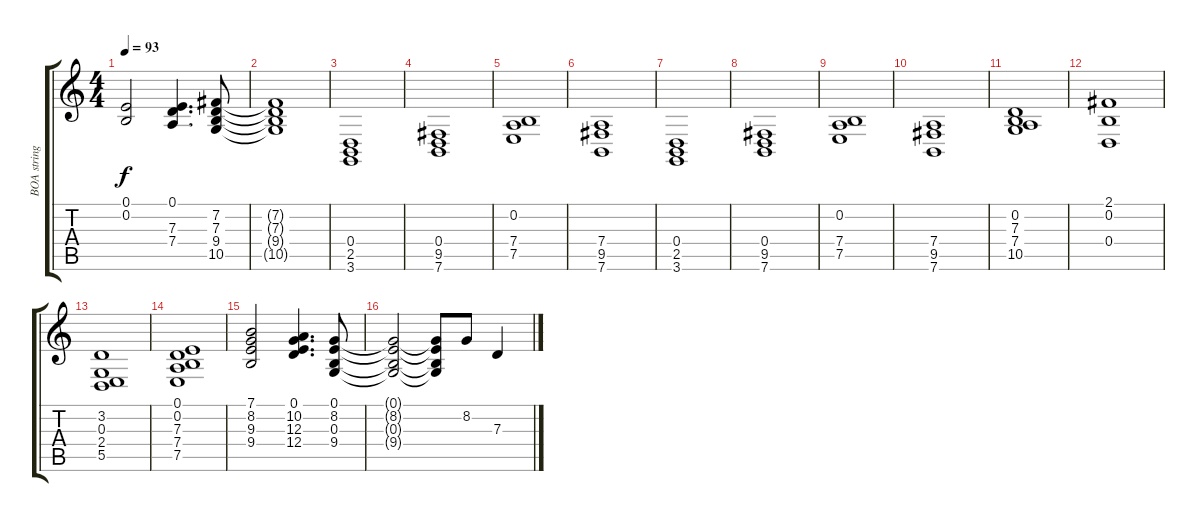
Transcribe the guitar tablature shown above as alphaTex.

\track ("BOA strings" "BOA string") {instrument stringensemble1}
\staff {score tabs}
\tuning (E4 B3 G3 D3 A2 E2) {hide}
\ts (4 4)
\tempo 93
\clef g2
\ks c
(0.1 0.2).2{dy f} (0.1 7.3 7.4).4{d} (7.2 7.3 9.4 10.5).8 |
(7.2{t} 7.3{t} 9.4{t} 10.5{t}).1 |
(0.4 2.5 3.6).1 |
(0.4 9.5 7.6).1 |
(0.2 7.4 7.5).1 |
(7.4 9.5 7.6).1 |
(0.4 2.5 3.6).1 |
(0.4 9.5 7.6).1 |
(0.2 7.4 7.5).1 |
(7.4 9.5 7.6).1 |
(0.2 7.3 7.4 10.5).1 |
(2.1 0.2 0.4).1 |
(3.2 0.3 2.4 5.5).1 |
(0.1 0.2 7.3 7.4 7.5).1 |
(7.1 8.2 9.3 9.4).2 (0.1 10.2 12.3 12.4).4{d} (0.1 8.2 0.3 9.4).8 |
(0.1{t} 8.2{t} 0.3{t} 9.4{t}).2 (0.1{t} 8.2{t} 0.3{t} 9.4{t}).8 8.2.8 7.3.4
